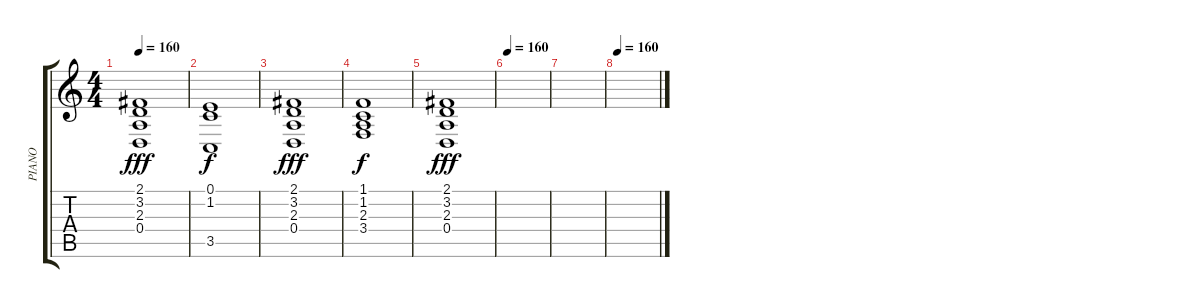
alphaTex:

\track ("PIANO" "PIANO") {instrument acousticgrandpiano}
\staff {score tabs}
\tuning (E4 B3 G3 D3 A2 E2) {hide}
\ts (4 4)
\tempo 160
\clef g2
\ks c
(2.1 3.2 2.3 0.4).1{dy fff} |
(0.1 1.2 3.5).1{dy f} |
(2.1 3.2 2.3 0.4).1{dy fff} |
(1.1 1.2 2.3 3.4).1{dy f} |
(2.1 3.2 2.3 0.4).1{dy fff} |
\tempo 160
|
|
\tempo 160
